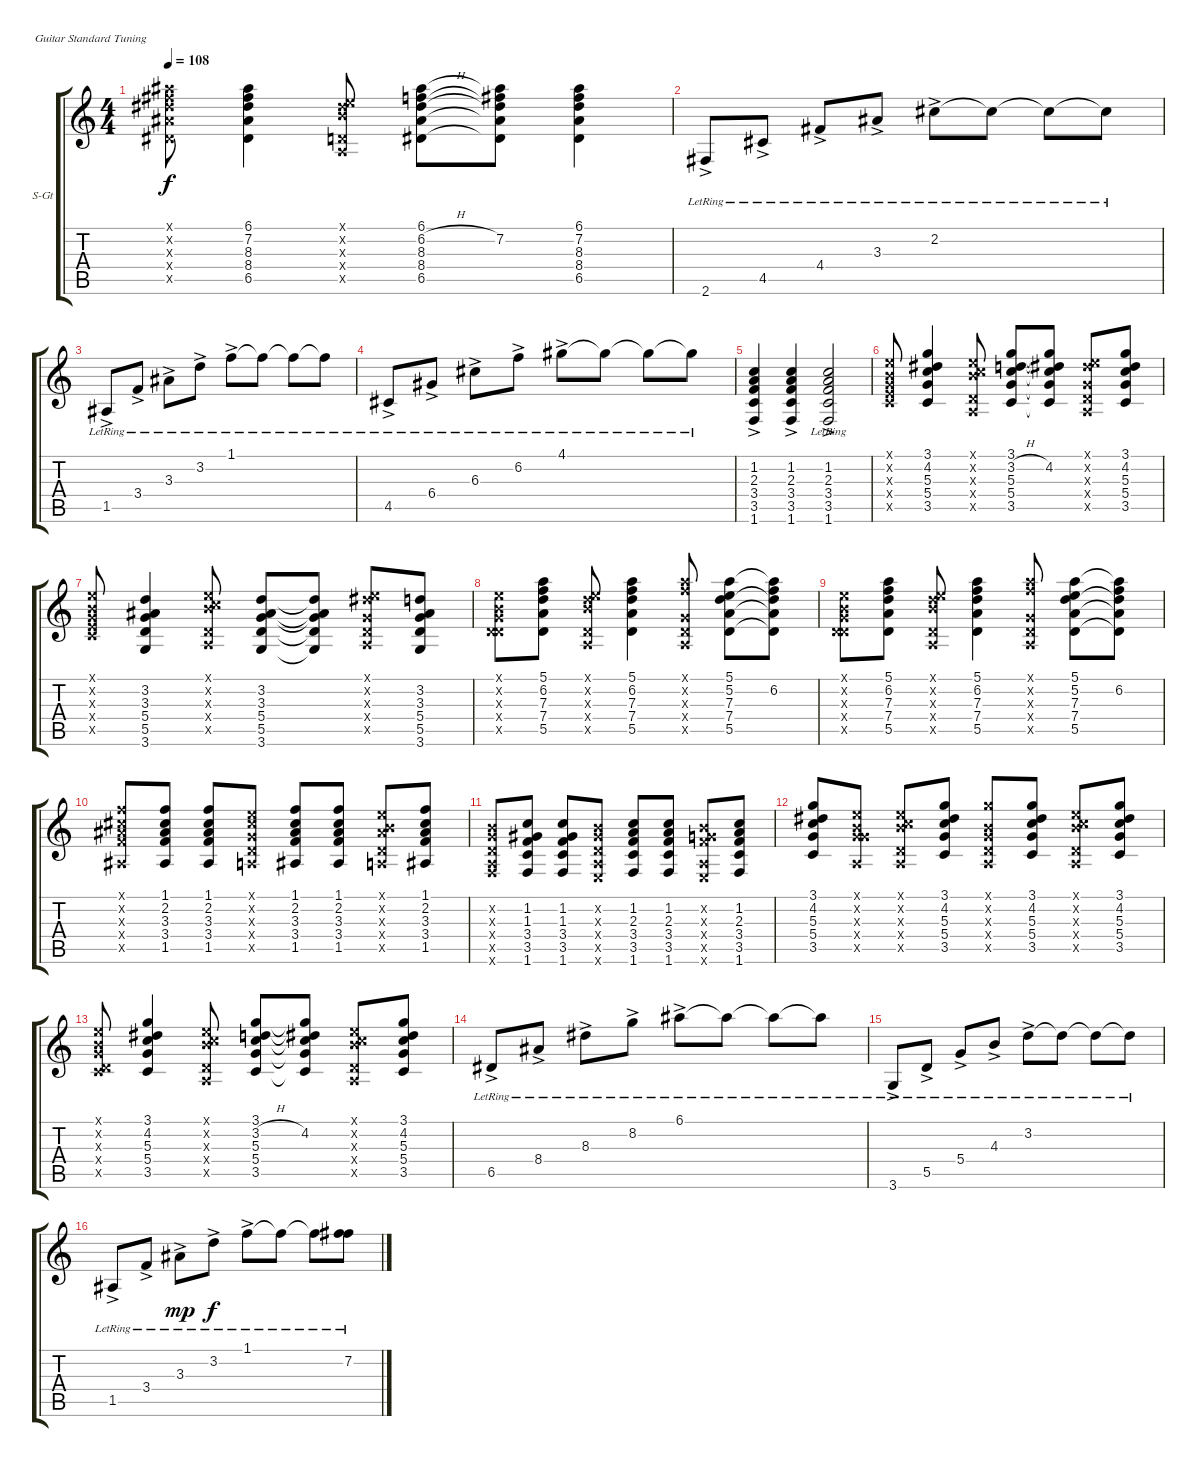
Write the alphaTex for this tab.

\bracketExtendMode groupsimilarinstruments
\firstSystemTrackNameOrientation horizontal
\otherSystemsTrackNameOrientation horizontal
\track ("Gt Acc" "S-Gt") {instrument acousticguitarsteel}
\staff {score tabs}
\tuning (E4 B3 G3 D3 A2 E2)
\ts (4 4)
\tempo 108
\clef g2
\ks c
(6.1{x} 7.2{x} 8.3{x} 8.4{x} 6.5{x}).8{dy f} (6.1 7.2 8.3 8.4 6.5).4 (0.1{x} 0.2{x} 8.3{x} 0.4{x} 0.5{x}).8 (6.1 6.2{h} 8.3 8.4 6.5).8 (6.1{t} 7.2 8.3{t} 8.4{t} 6.5{t}).8 (6.1 7.2 8.3 8.4 6.5).4 |
2.6{ac lr}.8 4.5{ac lr}.8 4.4{ac lr}.8 3.3{ac lr}.8 2.2{ac lr}.8 2.2{lr t}.8 2.2{lr t}.8 2.2{lr t}.8 |
1.5{ac lr}.8 3.4{ac lr}.8 3.3{ac lr}.8 3.2{ac lr}.8 1.1{ac lr}.8 1.1{lr t}.8 1.1{lr t}.8 1.1{lr t}.8 |
4.5{ac lr}.8 6.4{ac lr}.8 6.3{ac lr}.8 6.2{ac lr}.8 4.1{ac lr}.8 4.1{lr t}.8 4.1{lr t}.8 4.1{lr t}.8 |
(1.2{ac} 2.3{ac} 3.4{ac} 3.5{ac} 1.6{ac}).4 (1.2{ac} 2.3{ac} 3.4{ac} 3.5{ac} 1.6{ac}).4 (1.2{ac lr} 2.3{ac lr} 3.4{ac lr} 3.5{ac lr} 1.6{ac lr}).2 |
(0.1{x} 0.2{x} 0.3{x} 2.4{x} 3.5{x}).8 (3.1 4.2 5.3 5.4 3.5).4 (0.1{x} 0.2{x} 5.3{x} 0.4{x} 0.5{x}).8 (3.1 3.2{h} 5.3 5.4 3.5).8 (3.1{t} 4.2 5.3{t} 5.4{t} 3.5{t}).8 (0.1{x} 4.2{x} 0.3{x} 0.4{x} 0.5{x}).8 (3.1 4.2 5.3 5.4 3.5).8 |
(0.1{x} 0.2{x} 0.3{x} 2.4{x} 3.5{x}).8 (3.2 3.3 5.4 5.5 3.6).4 (0.1{x} 0.2{x} 5.3{x} 0.4{x} 0.5{x}).8 (3.2 3.3 5.4 5.5 3.6).8 (3.2{t} 3.3{t} 5.4{t} 5.5{t} 3.6{t}).8 (0.1{x} 4.2{x} 0.3{x} 0.4{x} 0.5{x}).8 (3.2 3.3 5.4 5.5 3.6).8 |
(0.1{x} 0.2{x} 0.3{x} 0.4{x} 5.5{x}).8 (5.1 6.2 7.3 7.4 5.5).8 (0.1{x} 0.2{x} 7.3{x} 0.4{x} 0.5{x}).8 (5.1 6.2 7.3 7.4 5.5).4 (5.1{x} 6.2{x} 0.3{x} 0.4{x} 0.5{x}).8 (5.1 5.2 7.3 7.4 5.5).8 (5.1{t} 6.2 7.3{t} 7.4{t} 5.5{t}).8 |
(0.1{x} 0.2{x} 0.3{x} 0.4{x} 5.5{x}).8 (5.1 6.2 7.3 7.4 5.5).8 (0.1{x} 0.2{x} 7.3{x} 0.4{x} 0.5{x}).8 (5.1 6.2 7.3 7.4 5.5).4 (5.1{x} 6.2{x} 0.3{x} 0.4{x} 0.5{x}).8 (5.1 5.2 7.3 7.4 5.5).8 (5.1{t} 6.2 7.3{t} 7.4{t} 5.5{t}).8 |
(1.1{x} 2.2{x} 3.3{x} 3.4{x} 1.5{x}).8 (1.1 2.2 3.3 3.4 1.5).8 (1.1 2.2 3.3 3.4 1.5).8 (0.1{x} 2.2{x} 0.3{x} 0.4{x} 0.5{x}).8 (1.1 2.2 3.3 3.4 1.5).8 (1.1 2.2 3.3 3.4 1.5).8 (0.1{x} 0.2{x} 3.3{x} 0.4{x} 0.5{x}).8 (1.1 2.2 3.3 3.4 1.5).8 |
(0.2{x} 0.3{x} 0.4{x} 0.5{x} 1.6{x}).8 (1.2 1.3 3.4 3.5 1.6).8 (1.2 1.3 3.4 3.5 1.6).8 (0.2{x} 1.3{x} 0.4{x} 0.5{x} 0.6{x}).8 (1.2 2.3 3.4 3.5 1.6).8 (1.2 2.3 3.4 3.5 1.6).8 (0.2{x} 0.3{x} 3.4{x} 0.5{x} 0.6{x}).8 (1.2 2.3 3.4 3.5 1.6).8 |
(3.1 4.2 5.3 5.4 3.5).8 (0.1{x} 0.2{x} 0.3{x} 5.4{x} 0.5{x}).8 (0.1{x} 0.2{x} 5.3{x} 0.4{x} 0.5{x}).8 (3.1 4.2 5.3 5.4 3.5).8 (3.1{x} 0.2{x} 0.3{x} 0.4{x} 0.5{x}).8 (3.1 4.2 5.3 5.4 3.5).8 (0.1{x} 0.2{x} 5.3{x} 0.4{x} 0.5{x}).8 (3.1 4.2 5.3 5.4 3.5).8 |
(0.1{x} 0.2{x} 0.3{x} 0.4{x} 3.5{x}).8 (3.1 4.2 5.3 5.4 3.5).4 (0.1{x} 0.2{x} 5.3{x} 0.4{x} 0.5{x}).8 (3.1 3.2{h} 5.3 5.4 3.5).8 (3.1{t} 4.2 5.3{t} 5.4{t} 3.5{t}).8 (0.1{x} 0.2{x} 5.3{x} 0.4{x} 0.5{x}).8 (3.1 4.2 5.3 5.4 3.5).8 |
6.5{ac lr}.8 8.4{ac lr}.8 8.3{ac lr}.8 8.2{ac lr}.8 6.1{ac lr}.8 6.1{lr t}.8 6.1{lr t}.8 6.1{lr t}.8 |
3.6{ac lr}.8 5.5{ac lr}.8 5.4{ac lr}.8 4.3{ac lr}.8 3.2{ac lr}.8 3.2{lr t}.8 3.2{lr t}.8 3.2{lr t}.8 |
1.5{ac lr}.8 3.4{ac lr}.8 3.3{ac lr}.8{dy mp} 3.2{ac lr}.8{dy f} 1.1{ac lr}.8 1.1{lr t}.8 1.1{lr t}.8 (1.1{lr t} 7.2).8
